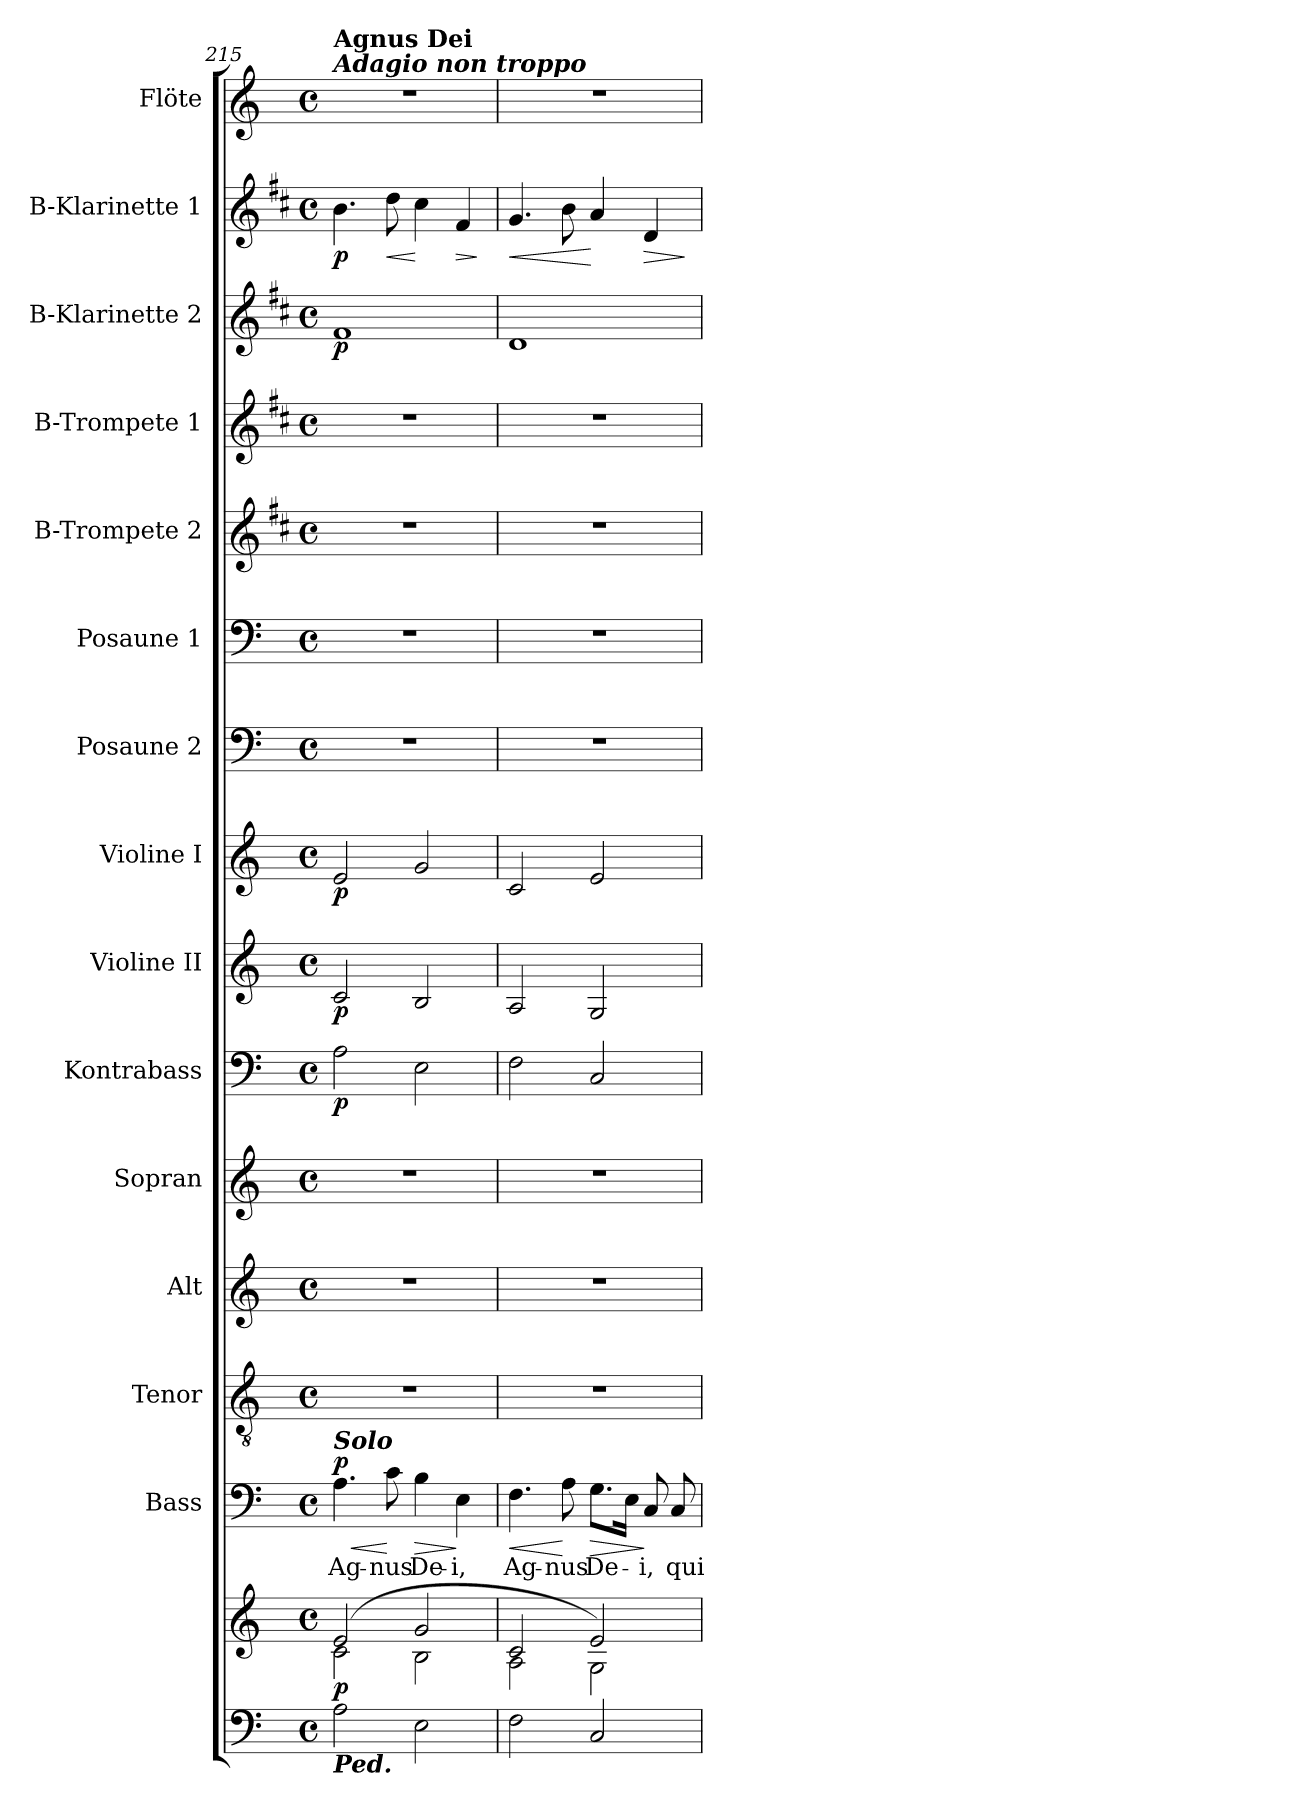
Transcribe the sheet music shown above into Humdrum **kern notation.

**kern	**kern	**dynam	**kern	**text	**dynam	**kern	**kern	**kern	**kern	**dynam	**kern	**dynam	**kern	**dynam	**kern	**kern	**kern	**kern	**kern	**dynam	**kern	**dynam	**kern
*part15	*part15	*part15	*part14	*part14	*part14	*part13	*part12	*part11	*part10	*part10	*part9	*part9	*part8	*part8	*part7	*part6	*part5	*part4	*part3	*part3	*part2	*part2	*part1
*staff16	*staff15	*staff15/16	*staff14	*staff14	*staff14	*staff13	*staff12	*staff11	*staff10	*staff10	*staff9	*staff9	*staff8	*staff8	*staff7	*staff6	*staff5	*staff4	*staff3	*staff3	*staff2	*staff2	*staff1
*	*	*	*I"Bass	*	*	*I"Tenor	*I"Alt	*I"Sopran	*I"Kontrabass	*	*I"Violine II	*	*I"Violine I	*	*I"Posaune 2	*I"Posaune 1	*I"B-Trompete 2	*I"B-Trompete 1	*I"B-Klarinette 2	*	*I"B-Klarinette 1	*	*I"Flöte
*	*	*	*I'B.	*	*	*I'T.	*I'A.	*I'S.	*I'Kb.	*	*I'Vl. II	*	*I'Vl. I	*	*I'Pos. 2	*I'Pos. 1	*I'B Trp. 2	*I'B Trp. 1	*I'B Kl. 2	*	*I'B Kl. 1	*	*I'Fl.
!!LO:PB:g=z
*clefF4	*clefG2	*	*clefF4	*	*	*clefGv2	*clefG2	*clefG2	*clefF4	*	*clefG2	*	*clefG2	*	*clefF4	*clefF4	*clefG2	*clefG2	*clefG2	*	*clefG2	*	*clefG2
*	*	*	*	*	*	*	*	*	*ITrd7c12	*	*	*	*	*	*	*	*ITrd1c2	*ITrd1c2	*ITrd1c2	*	*ITrd1c2	*	*
*k[]	*k[]	*	*k[]	*	*	*k[]	*k[]	*k[]	*k[]	*	*k[]	*	*k[]	*	*k[]	*k[]	*k[]	*k[]	*k[]	*	*k[]	*	*k[]
*C:	*C:	*	*C:	*	*	*C:	*C:	*C:	*C:	*	*C:	*	*C:	*	*C:	*C:	*C:	*C:	*C:	*	*C:	*	*C:
*M4/4	*M4/4	*	*M4/4	*	*	*M4/4	*M4/4	*M4/4	*M4/4	*	*M4/4	*	*M4/4	*	*M4/4	*M4/4	*M4/4	*M4/4	*M4/4	*	*M4/4	*	*M4/4
*met(c)	*met(c)	*	*met(c)	*	*	*met(c)	*met(c)	*met(c)	*met(c)	*	*met(c)	*	*met(c)	*	*met(c)	*met(c)	*met(c)	*met(c)	*met(c)	*	*met(c)	*	*met(c)
=215	=215	=215	=215	=215	=215	=215	=215	=215	=215	=215	=215	=215	=215	=215	=215	=215	=215	=215	=215	=215	=215	=215	=215
*	*^	*	*	*	*	*	*	*	*	*	*	*	*	*	*	*	*	*	*	*	*	*	*
!	!	!	!	!	!	!	!	!	!	!	!	!	!	!	!	!	!	!	!	!	!	!	!	!LO:TX:a:Bi:t=Adagio non troppo
!	!	!	!	!	!	!	!	!	!	!	!	!	!	!	!	!	!	!	!	!	!	!	!	!LO:TX:a:B:t=Agnus Dei
!	!	!	!	!LO:TX:a:Bi:t=Solo	!	!	!	!	!	!	!	!	!	!	!	!	!	!	!	!	!	!	!	!
!LO:TX:b:Bi:t=Ped.	!	!	!	!	!	!	!	!	!	!	!	!	!	!	!	!	!	!	!	!	!	!	!	!
!	!	!	!LO:DY:b	!	!LO:LY:b	!LO:HP:b	!	!	!	!	!	!	!	!	!	!	!	!	!	!	!	!	!	!
!	!	!	!	!	!	!LO:DY:n=1:a	!	!	!	!	!LO:DY:b	!	!LO:DY:b	!	!LO:DY:b	!	!	!	!	!	!LO:DY:b	!	!LO:DY:b	!
2A\	(2e/	2c\	p	4.A\	Ag-	< p	1r	1r	1r	2AA\	p	2c/	p	2e/	p	1r	1r	1r	1r	1e	p	4.a\	p	1r
!	!	!	!	!	!LO:LY:b	!	!	!	!	!	!	!	!	!	!	!	!	!	!	!	!	!	!LO:HP:b	!
.	.	.	.	8c\	-nus	[	.	.	.	.	.	.	.	.	.	.	.	.	.	.	.	8cc\	<	.
!	!	!	!	!	!LO:LY:b	!LO:HP:b	!	!	!	!	!	!	!	!	!	!	!	!	!	!	!	!	!	!
2E\	2g/	2B\	.	4B\	De-	>	.	.	.	2EE\	.	2B/	.	2g/	.	.	.	.	.	.	.	4b\	[	.
!	!	!	!	!	!LO:LY:b	!	!	!	!	!	!	!	!	!	!	!	!	!	!	!	!	!	!LO:HP:b	!
.	.	.	.	4E\	-i,	]	.	.	.	.	.	.	.	.	.	.	.	.	.	.	.	4e/	>	.
*	*v	*v	*	*	*	*	*	*	*	*	*	*	*	*	*	*	*	*	*	*	*	*	*	*
.	.	.	.	.	.	.	.	.	.	.	.	.	.	.	.	.	.	.	.	.	.	]	.
=216	=216	=216	=216	=216	=216	=216	=216	=216	=216	=216	=216	=216	=216	=216	=216	=216	=216	=216	=216	=216	=216	=216	=216
*	*^	*	*	*	*	*	*	*	*	*	*	*	*	*	*	*	*	*	*	*	*	*	*
!	!	!	!	!	!LO:LY:b	!LO:HP:b	!	!	!	!	!	!	!	!	!	!	!	!	!	!	!	!	!LO:HP:b	!
2F\	2c/	2A\	.	4.F\	Ag-	<	1r	1r	1r	2FF\	.	2A/	.	2c/	.	1r	1r	1r	1r	1c	.	4.f/	<	1r
!	!	!	!	!	!LO:LY:b	!	!	!	!	!	!	!	!	!	!	!	!	!	!	!	!	!	!	!
.	.	.	.	8A\	-nus	[	.	.	.	.	.	.	.	.	.	.	.	.	.	.	.	8a\	.	.
!	!	!	!	!	!LO:LY:b	!LO:HP:b	!	!	!	!	!	!	!	!	!	!	!	!	!	!	!	!	!	!
2C/	2e/)	2G\	.	8.G\L	De-	>	.	.	.	2CC/	.	2G/	.	2e/	.	.	.	.	.	.	.	4g/	[	.
.	.	.	.	16E\Jk	.	.	.	.	.	.	.	.	.	.	.	.	.	.	.	.	.	.	.	.
!	!	!	!	!	!LO:LY:b	!	!	!	!	!	!	!	!	!	!	!	!	!	!	!	!	!	!LO:HP:b	!
.	.	.	.	8C/	-i,	]	.	.	.	.	.	.	.	.	.	.	.	.	.	.	.	4c/	>	.
!	!	!	!	!	!LO:LY:b	!	!	!	!	!	!	!	!	!	!	!	!	!	!	!	!	!	!	!
.	.	.	.	8C/	qui	.	.	.	.	.	.	.	.	.	.	.	.	.	.	.	.	.	.	.
*	*v	*v	*	*	*	*	*	*	*	*	*	*	*	*	*	*	*	*	*	*	*	*	*	*
.	.	.	.	.	.	.	.	.	.	.	.	.	.	.	.	.	.	.	.	.	.	]	.
=	=	=	=	=	=	=	=	=	=	=	=	=	=	=	=	=	=	=	=	=	=	=	=
*-	*-	*-	*-	*-	*-	*-	*-	*-	*-	*-	*-	*-	*-	*-	*-	*-	*-	*-	*-	*-	*-	*-	*-
